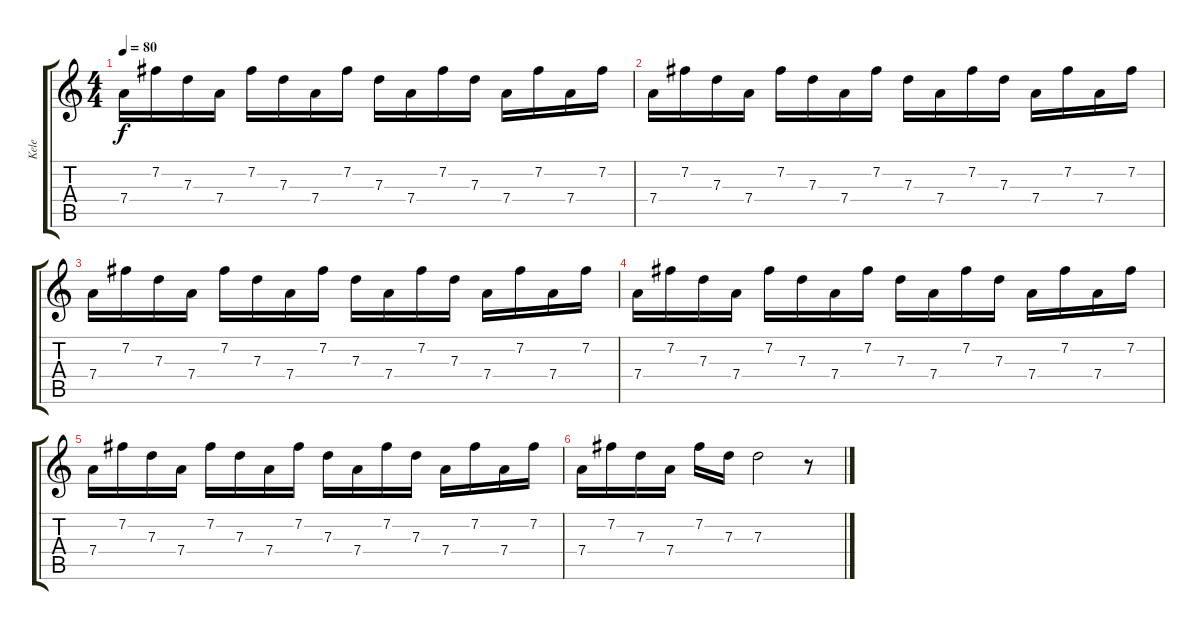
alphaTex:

\track ("Kele" "Kele") {instrument electricguitarjazz}
\staff {score tabs}
\tuning (E4 B3 G3 D3 A2 E2) {hide}
\ts (4 4)
\tempo 80
\clef g2
\ks c
7.4.16{dy f} 7.2.16 7.3.16 7.4.16 7.2.16 7.3.16 7.4.16 7.2.16 7.3.16 7.4.16 7.2.16 7.3.16 7.4.16 7.2.16 7.4.16 7.2.16 |
7.4.16 7.2.16 7.3.16 7.4.16 7.2.16 7.3.16 7.4.16 7.2.16 7.3.16 7.4.16 7.2.16 7.3.16 7.4.16 7.2.16 7.4.16 7.2.16 |
7.4.16 7.2.16 7.3.16 7.4.16 7.2.16 7.3.16 7.4.16 7.2.16 7.3.16 7.4.16 7.2.16 7.3.16 7.4.16 7.2.16 7.4.16 7.2.16 |
7.4.16 7.2.16 7.3.16 7.4.16 7.2.16 7.3.16 7.4.16 7.2.16 7.3.16 7.4.16 7.2.16 7.3.16 7.4.16 7.2.16 7.4.16 7.2.16 |
7.4.16 7.2.16 7.3.16 7.4.16 7.2.16 7.3.16 7.4.16 7.2.16 7.3.16 7.4.16 7.2.16 7.3.16 7.4.16 7.2.16 7.4.16 7.2.16 |
7.4.16 7.2.16 7.3.16 7.4.16 7.2.16 7.3.16 7.3.2 r.8
